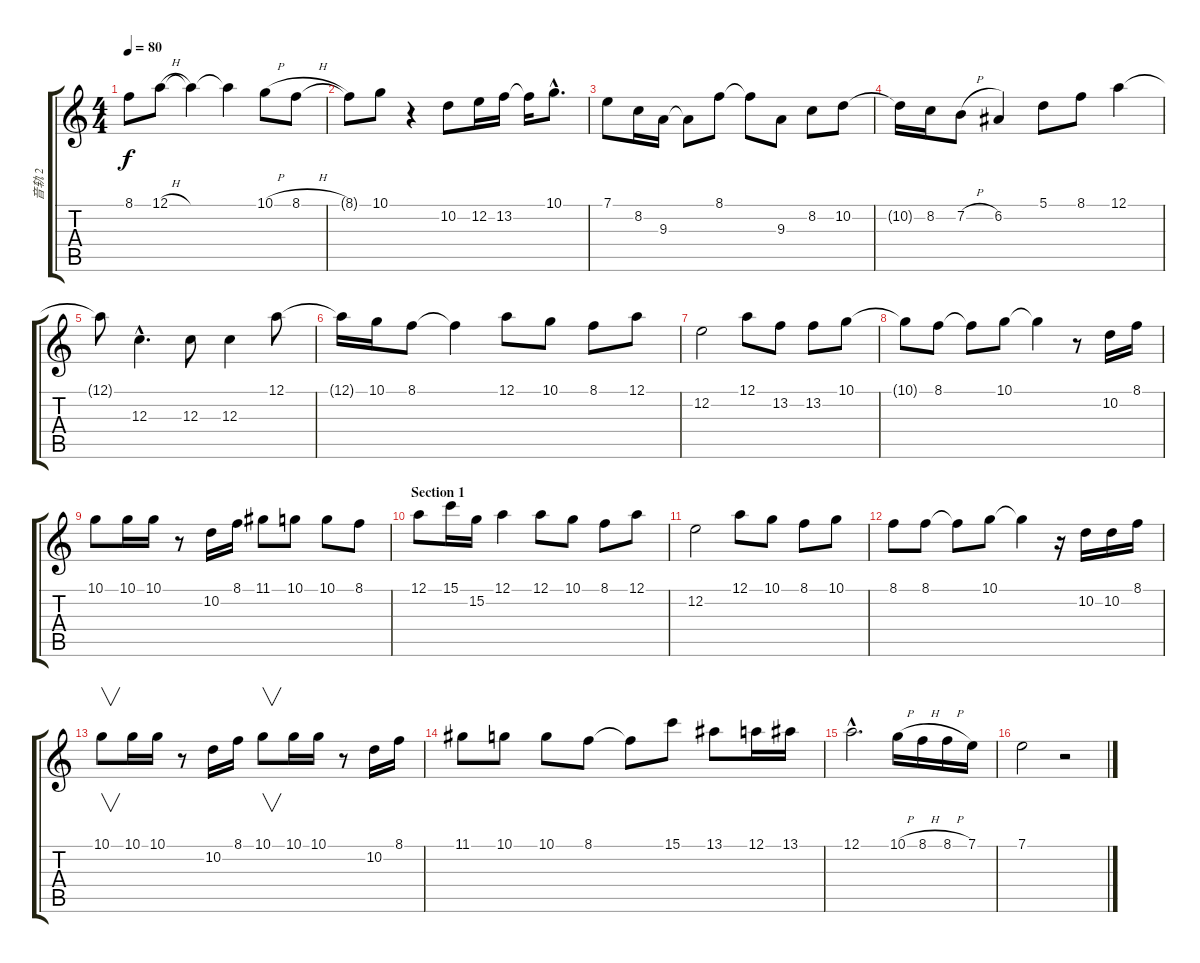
\track ("音轨 2" "音轨 2") {instrument clarinet}
\staff {score tabs}
\tuning (A4 E4 C4 G3 D3 A2) {hide}
\ts (4 4)
\tempo 80
\clef g2
\ks c
8.1{t}.8{dy f} 12.1{h}.8 12.1{t}.4 12.1{t}.4 10.1{h}.8 8.1{h}.8 |
8.1{t}.8 10.1.8 r.4 10.2.8 12.2.16 13.2.16 13.2{t}.16 10.1{hac}.8{d} |
7.1.8 8.2.16 9.3.16 9.3{t}.8 8.1.8 8.1{t}.8 9.3.8 8.2.8 10.2.8 |
10.2{t}.16 8.2.16 7.2{h}.8 6.2.4 5.1.8 8.1.8 12.1.4 |
12.1{t}.8 12.3{hac}.4{d} 12.3.8 12.3.4 12.1.8 |
12.1{t}.16 10.1.16 8.1.8 8.1{t}.4 12.1.8 10.1.8 8.1.8 12.1.8 |
12.2.2 12.1.8 13.2.8 13.2.8 10.1.8 |
10.1{t}.8 8.1.8 8.1{t}.8 10.1.8 10.1{t}.4 r.8 10.2.16 8.1.16 |
10.1.8 10.1.16 10.1.16 r.8 10.2.16 8.1.16 11.1.8 10.1.8 10.1.8 8.1.8 |
\section ("" "Section 1")
12.1.8 15.1.16 15.2.16 12.1.4 12.1.8 10.1.8 8.1.8 12.1.8 |
12.2.2 12.1.8 10.1.8 8.1.8 10.1.8 |
8.1.8 8.1.8 8.1{t}.8 10.1.8 10.1{t}.4 r.16 10.2.16 10.2.16 8.1.16 |
10.1.8{v} 10.1.16 10.1.16 r.8 10.2.16 8.1.16 10.1.8{v} 10.1.16 10.1.16 r.8 10.2.16 8.1.16 |
11.1.8 10.1.8 10.1.8 8.1.8 8.1{t}.8 15.1.8 13.1.8 12.1.16 13.1.16 |
12.1{hac}.2{d} 10.1{h}.16 8.1{h}.16 8.1{h}.16 7.1.16 |
7.1.2 r.2
